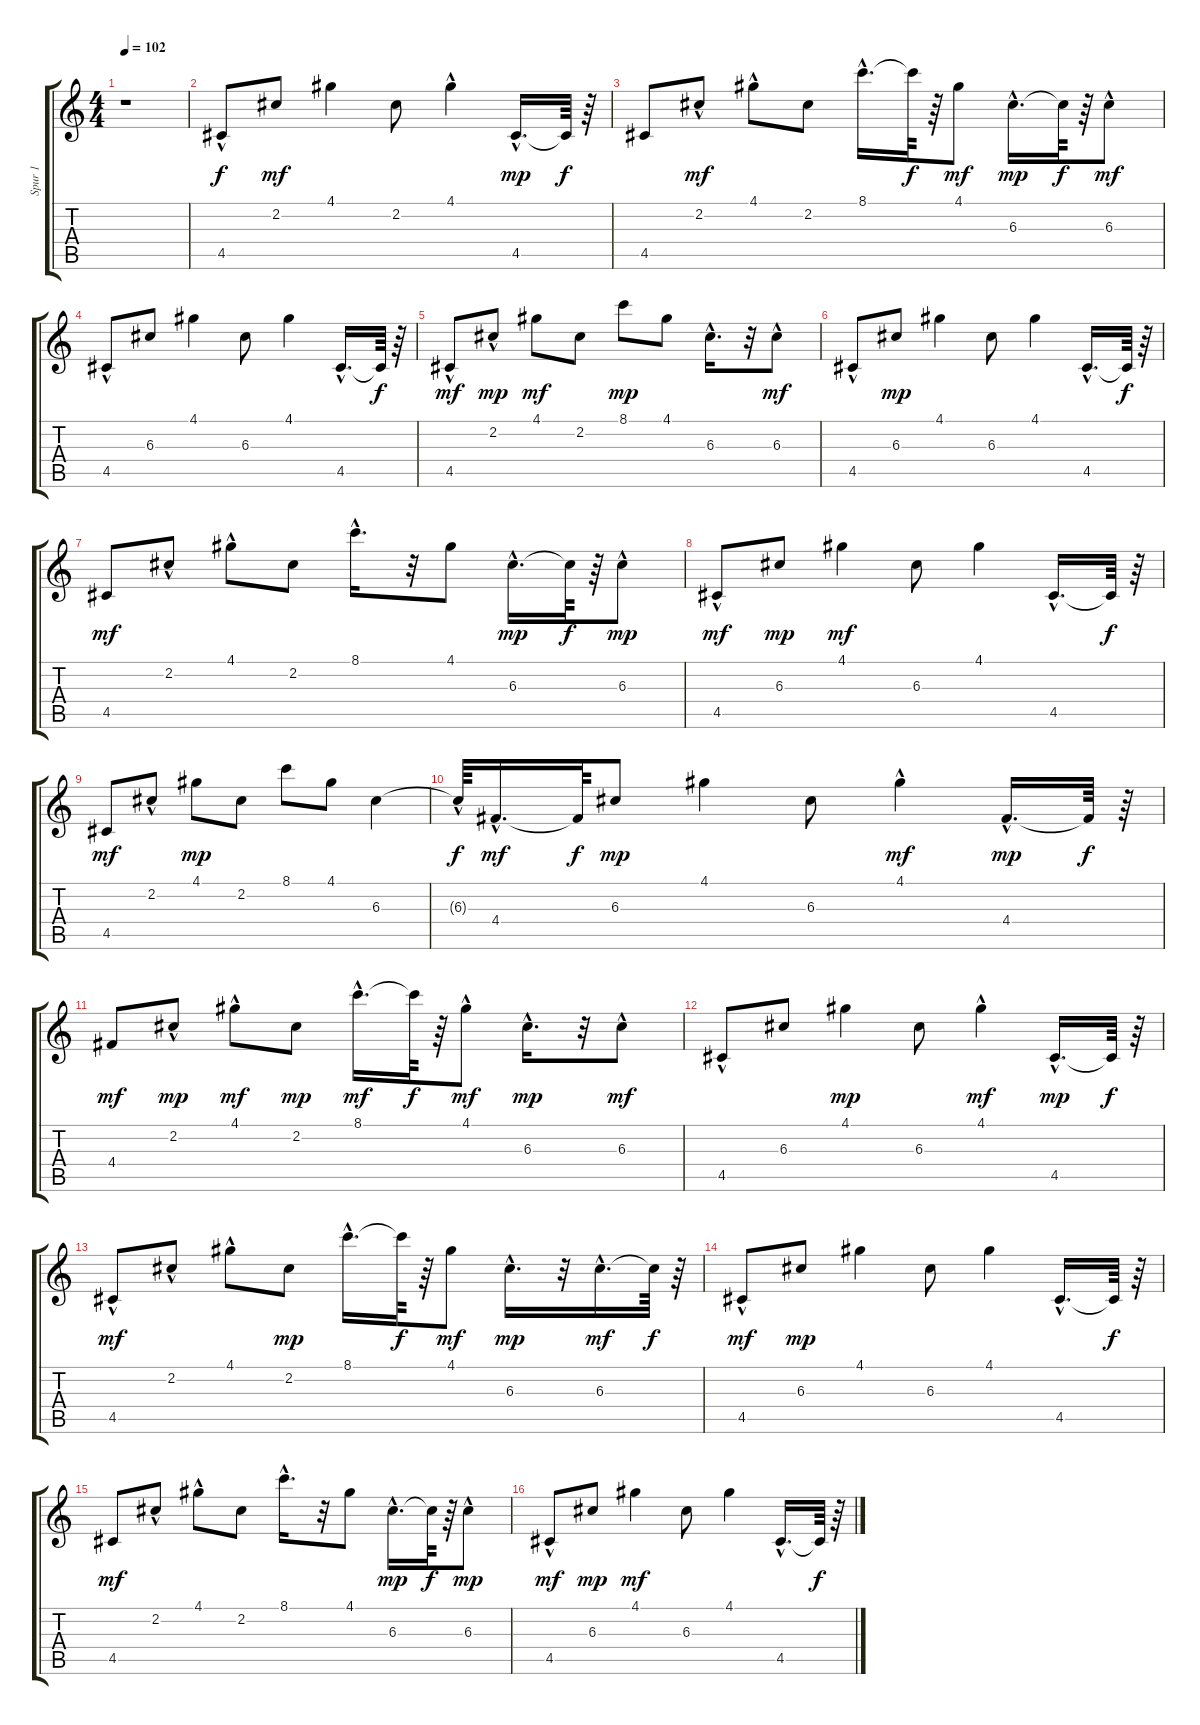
\track ("Spur 1" "Spur 1") {instrument electricguitarclean}
\staff {score tabs}
\tuning (E4 B3 G3 D3 A2 E2) {hide}
\ts (4 4)
\tempo 102
\clef g2
\ks c
r.1{dy f instrument electricguitarclean} |
4.5{hac}.8 2.2.8{dy mf} 4.1.4 2.2.8 4.1{hac}.4 4.5{hac}.16{d dy mp} 4.5{t}.64{dy f} r.64 |
4.5.8 2.2{hac}.8{dy mf} 4.1{hac}.8 2.2.8 8.1{hac}.16{d} 8.1{t}.64{dy f} r.64 4.1.8{dy mf} 6.3{hac}.16{d dy mp} 6.3{t}.64{dy f} r.64 6.3{hac}.8{dy mf} |
4.5{hac}.8 6.3.8 4.1.4 6.3.8 4.1.4 4.5{hac}.16{d} 4.5{t}.64{dy f} r.64 |
4.5{hac}.8{dy mf} 2.2{hac}.8{dy mp} 4.1.8{dy mf} 2.2.8 8.1.8{dy mp} 4.1.8 6.3{hac}.16{d} r.32 6.3{hac}.8{dy mf} |
4.5{hac}.8 6.3.8{dy mp} 4.1.4 6.3.8 4.1.4 4.5{hac}.16{d} 4.5{t}.64{dy f} r.64 |
4.5.8{dy mf} 2.2{hac}.8 4.1{hac}.8 2.2.8 8.1{hac}.16{d} r.32 4.1.8 6.3{hac}.16{d dy mp} 6.3{t}.64{dy f} r.64 6.3{hac}.8{dy mp} |
4.5{hac}.8{dy mf} 6.3.8{dy mp} 4.1.4{dy mf} 6.3.8 4.1.4 4.5{hac}.16{d} 4.5{t}.64{dy f} r.64 |
4.5.8{dy mf} 2.2{hac}.8 4.1.8{dy mp} 2.2.8 8.1.8 4.1.8 6.3.4 |
6.3{hac t}.64{dy f} 4.4{hac}.16{d dy mf} 4.4{t}.64{dy f} 6.3.8{dy mp} 4.1.4 6.3.8 4.1{hac}.4{dy mf} 4.4{hac}.16{d dy mp} 4.4{t}.64{dy f} r.64 |
4.4.8{dy mf} 2.2{hac}.8{dy mp} 4.1{hac}.8{dy mf} 2.2.8{dy mp} 8.1{hac}.16{d dy mf} 8.1{t}.64{dy f} r.64 4.1{hac}.8{dy mf} 6.3{hac}.16{d dy mp} r.32 6.3{hac}.8{dy mf} |
4.5{hac}.8 6.3.8 4.1.4{dy mp} 6.3.8 4.1{hac}.4{dy mf} 4.5{hac}.16{d dy mp} 4.5{t}.64{dy f} r.64 |
4.5{hac}.8{dy mf} 2.2{hac}.8 4.1{hac}.8 2.2.8{dy mp} 8.1{hac}.16{d} 8.1{t}.64{dy f} r.64 4.1.8{dy mf} 6.3{hac}.16{d dy mp} r.32 6.3{hac}.16{d dy mf} 6.3{t}.64{dy f} r.64 |
4.5{hac}.8{dy mf} 6.3.8{dy mp} 4.1.4 6.3.8 4.1.4 4.5{hac}.16{d} 4.5{t}.64{dy f} r.64 |
4.5.8{dy mf} 2.2{hac}.8 4.1{hac}.8 2.2.8 8.1{hac}.16{d} r.32 4.1.8 6.3{hac}.16{d dy mp} 6.3{t}.64{dy f} r.64 6.3{hac}.8{dy mp} |
4.5{hac}.8{dy mf} 6.3.8{dy mp} 4.1.4{dy mf} 6.3.8 4.1.4 4.5{hac}.16{d} 4.5{t}.64{dy f} r.64
